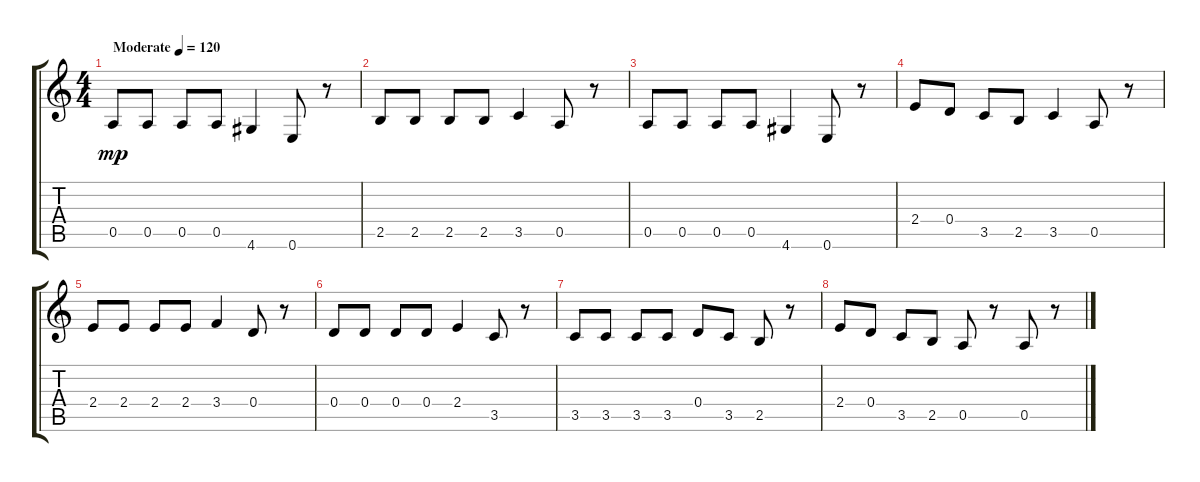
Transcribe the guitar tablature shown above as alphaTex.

\track "" {instrument electricbassfinger}
\staff {score tabs}
\tuning (E4 B3 G3 D3 A2 E2) {hide}
\ts (4 4)
\tempo (120 "Moderate")
\clef g2
\ks c
0.5.8{dy mp instrument electricbassfinger} 0.5.8 0.5.8 0.5.8 4.6.4 0.6.8 r.8 |
2.5.8 2.5.8 2.5.8 2.5.8 3.5.4 0.5.8 r.8 |
0.5.8 0.5.8 0.5.8 0.5.8 4.6.4 0.6.8 r.8 |
2.4.8 0.4.8 3.5.8 2.5.8 3.5.4 0.5.8 r.8 |
2.4.8 2.4.8 2.4.8 2.4.8 3.4.4 0.4.8 r.8 |
0.4.8 0.4.8 0.4.8 0.4.8 2.4.4 3.5.8 r.8 |
3.5.8 3.5.8 3.5.8 3.5.8 0.4.8 3.5.8 2.5.8 r.8 |
2.4.8 0.4.8 3.5.8 2.5.8 0.5.8 r.8 0.5.8 r.8
